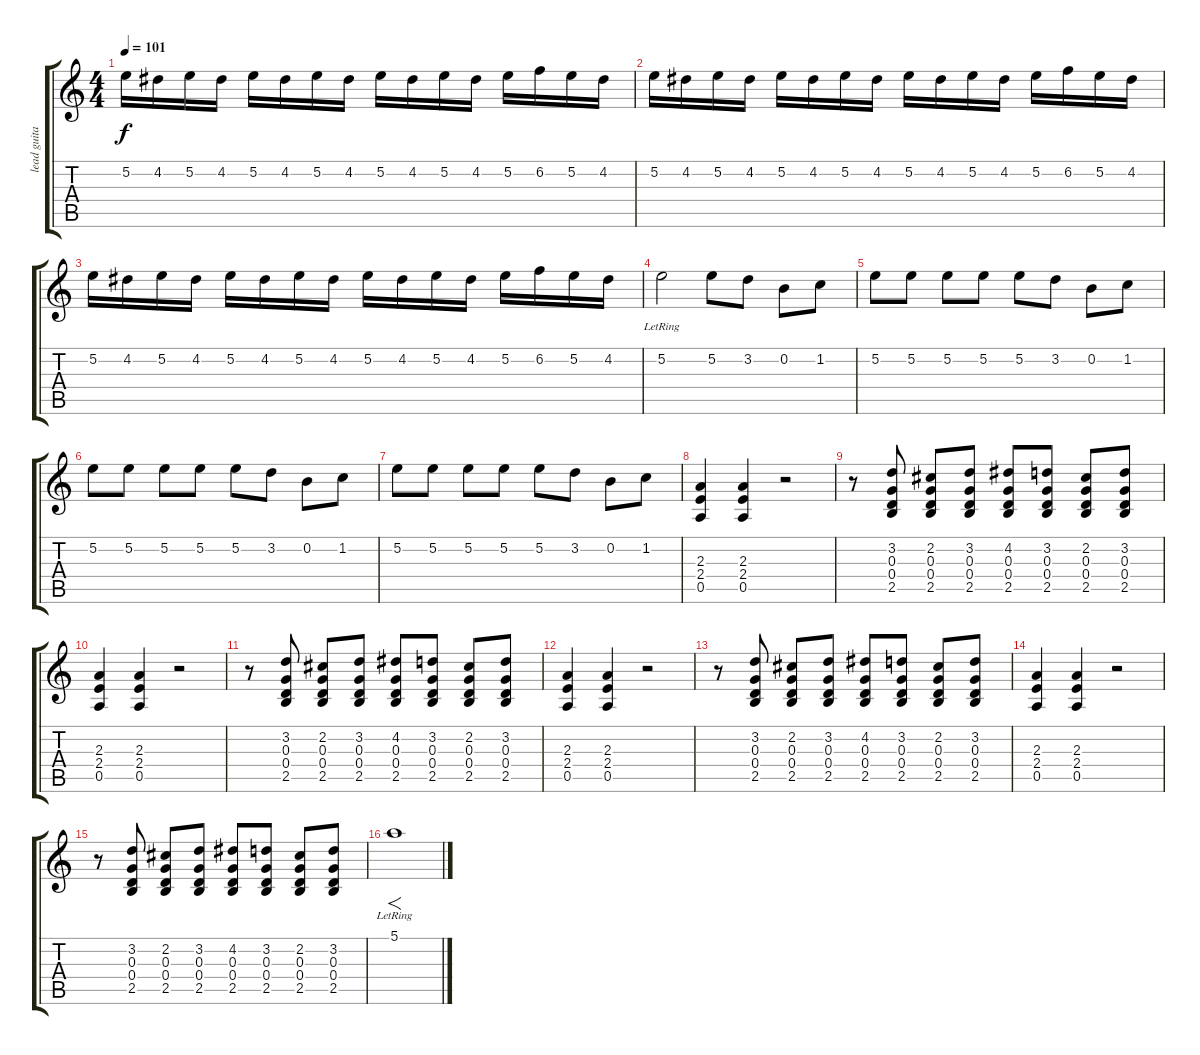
\track ("lead guitar" "lead guita") {instrument overdrivenguitar}
\staff {score tabs}
\tuning (E4 B3 G3 D3 A2 E2) {hide}
\ts (4 4)
\tempo 101
\clef g2
\ks c
5.2.16{dy f} 4.2.16 5.2.16 4.2.16 5.2.16 4.2.16 5.2.16 4.2.16 5.2.16 4.2.16 5.2.16 4.2.16 5.2.16 6.2.16 5.2.16 4.2.16 |
5.2.16 4.2.16 5.2.16 4.2.16 5.2.16 4.2.16 5.2.16 4.2.16 5.2.16 4.2.16 5.2.16 4.2.16 5.2.16 6.2.16 5.2.16 4.2.16 |
5.2.16 4.2.16 5.2.16 4.2.16 5.2.16 4.2.16 5.2.16 4.2.16 5.2.16 4.2.16 5.2.16 4.2.16 5.2.16 6.2.16 5.2.16 4.2.16 |
5.2{lr}.2 5.2.8 3.2.8 0.2.8 1.2.8 |
5.2.8 5.2.8 5.2.8 5.2.8 5.2.8 3.2.8 0.2.8 1.2.8 |
5.2.8 5.2.8 5.2.8 5.2.8 5.2.8 3.2.8 0.2.8 1.2.8 |
5.2.8 5.2.8 5.2.8 5.2.8 5.2.8 3.2.8 0.2.8 1.2.8 |
(2.3 2.4 0.5).4 (2.3 2.4 0.5).4 r.2 |
r.8 (3.2 0.3 0.4 2.5).8 (2.2 0.3 0.4 2.5).8 (3.2 0.3 0.4 2.5).8 (4.2 0.3 0.4 2.5).8 (3.2 0.3 0.4 2.5).8 (2.2 0.3 0.4 2.5).8 (3.2 0.3 0.4 2.5).8 |
(2.3 2.4 0.5).4 (2.3 2.4 0.5).4 r.2 |
r.8 (3.2 0.3 0.4 2.5).8 (2.2 0.3 0.4 2.5).8 (3.2 0.3 0.4 2.5).8 (4.2 0.3 0.4 2.5).8 (3.2 0.3 0.4 2.5).8 (2.2 0.3 0.4 2.5).8 (3.2 0.3 0.4 2.5).8 |
(2.3 2.4 0.5).4 (2.3 2.4 0.5).4 r.2 |
r.8 (3.2 0.3 0.4 2.5).8 (2.2 0.3 0.4 2.5).8 (3.2 0.3 0.4 2.5).8 (4.2 0.3 0.4 2.5).8 (3.2 0.3 0.4 2.5).8 (2.2 0.3 0.4 2.5).8 (3.2 0.3 0.4 2.5).8 |
(2.3 2.4 0.5).4 (2.3 2.4 0.5).4 r.2 |
r.8 (3.2 0.3 0.4 2.5).8 (2.2 0.3 0.4 2.5).8 (3.2 0.3 0.4 2.5).8 (4.2 0.3 0.4 2.5).8 (3.2 0.3 0.4 2.5).8 (2.2 0.3 0.4 2.5).8 (3.2 0.3 0.4 2.5).8 |
5.1{lr}.1{f}
